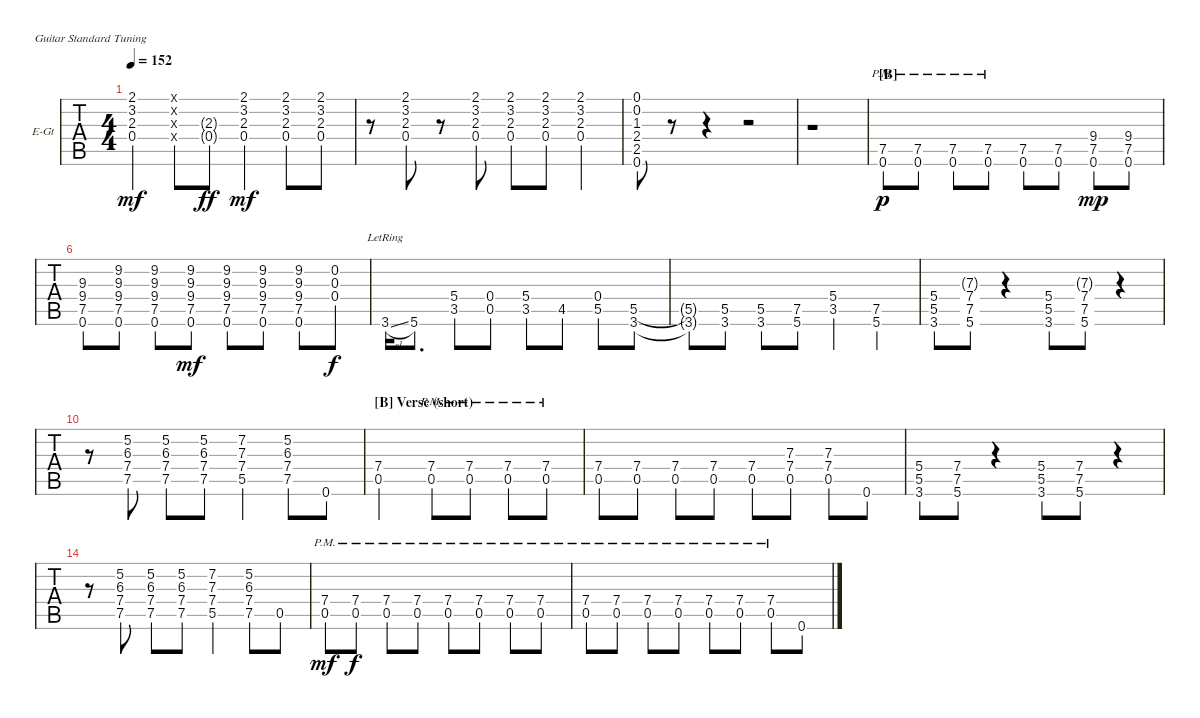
\bracketExtendMode nobrackets
\firstSystemTrackNameOrientation horizontal
\otherSystemsTrackNameOrientation horizontal
\defaultBarNumberDisplay FirstOfSystem
\track ("Guitar I" "E-Gt") {instrument overdrivenguitar}
\staff {tabs}
\tuning (E4 B3 G3 D3 A2 E2)
\ts (4 4)
\tempo 152
\clef g2
\ks c
(2.1 3.2 2.3 0.4).4{dy mf} (0.1{x} 0.2{x} 0.3{x} 0.4{x}).8 (2.3{g} 0.4{g}).8{dy ff} (2.1 3.2 2.3 0.4).4{dy mf} (2.1 3.2 2.3 0.4).8 (2.1 3.2 2.3 0.4).8 |
r.8 (2.1 3.2 2.3 0.4).8 r.8 (2.1 3.2 2.3 0.4).8 (2.1 3.2 2.3 0.4).8 (2.1 3.2 2.3 0.4).8 (2.1 3.2 2.3 0.4).4 |
(0.1 0.2 1.3 2.4 2.5 0.6{ac}).8 r.8 r.4 r.2 |
r.1 |
\section ("B" "")
(7.5{pm} 0.6{pm}).8{dy p} (7.5{pm} 0.6{pm}).8 (7.5{pm} 0.6{pm}).8 (7.5{pm} 0.6{pm}).8 (7.5 0.6).8 (7.5 0.6).8 (9.4 7.5 0.6).8{dy mp} (9.4 7.5 0.6).8 |
(9.3 9.4 7.5 0.6).8 (9.2 9.3 9.4 7.5 0.6).8 (9.2 9.3 9.4 7.5 0.6).8 (9.2 9.3 9.4 7.5 0.6).8{dy mf} (9.2 9.3 9.4 7.5 0.6).8 (9.2 9.3 9.4 7.5 0.6).8 (9.2 9.3 9.4 7.5 0.6).8 (0.2 0.3 0.4).8{dy f} |
3.6{sl lr}.16 5.6.8{d} (5.4 3.5).8 (0.4 0.5).8 (5.4 3.5).8 4.5.8 (0.4 5.5).8 (5.5 3.6).8 |
(5.5{t} 3.6{t}).8 (5.5 3.6).8 (5.5 3.6).8 (7.5 5.6).8 (5.4 3.5).4 (7.5 5.6).4 |
(5.4 5.5 3.6{ac}).8 (7.3{g} 7.4 7.5 5.6{ac}).8 r.4 (5.4 5.5 3.6{ac}).8 (7.3{g} 7.4 7.5 5.6{ac}).8 r.4 |
r.8 (5.2 6.3 7.4 7.5{ac}).8 (5.2 6.3 7.4 7.5{ac}).8 (5.2 6.3 7.4 7.5{ac}).8 (7.2 7.3 7.4 5.5{ac}).4 (5.2 6.3 7.4 7.5{ac}).8 0.6.8 |
\section ("B" "Verse (short)")
(7.4 0.5).2 (7.4{pm} 0.5{pm}).8 (7.4{pm} 0.5{pm}).8 (7.4{pm} 0.5{pm}).8 (7.4{pm} 0.5{pm}).8 |
(7.4 0.5).8 (7.4 0.5).8 (7.4 0.5).8 (7.4 0.5).8 (7.4 0.5).8 (7.3 7.4 0.5).8 (7.3 7.4 0.5).8 0.6.8 |
(5.4 5.5 3.6{ac}).8 (7.4 7.5 5.6{ac}).8 r.4 (5.4 5.5 3.6{ac}).8 (7.4 7.5 5.6{ac}).8 r.4 |
r.8 (5.2 6.3 7.4 7.5{ac}).8 (5.2 6.3 7.4 7.5{ac}).8 (5.2 6.3 7.4 7.5).8 (7.2 7.3 7.4 5.5).4 (5.2 6.3 7.4 7.5).8 0.5.8 |
(7.4{pm} 0.5{pm}).8{dy mf} (7.4{pm} 0.5{pm}).8{dy f} (7.4{pm} 0.5{pm}).8 (7.4{pm} 0.5{pm}).8 (7.4{pm} 0.5{pm}).8 (7.4{pm} 0.5{pm}).8 (7.4{pm} 0.5{pm}).8 (7.4{pm} 0.5{pm}).8 |
(7.4{pm} 0.5{pm}).8 (7.4{pm} 0.5{pm}).8 (7.4{pm} 0.5{pm}).8 (7.4{pm} 0.5{pm}).8 (7.4{pm} 0.5{pm}).8 (7.4{pm} 0.5{pm}).8 (7.4{pm} 0.5{pm}).8 0.6.8
